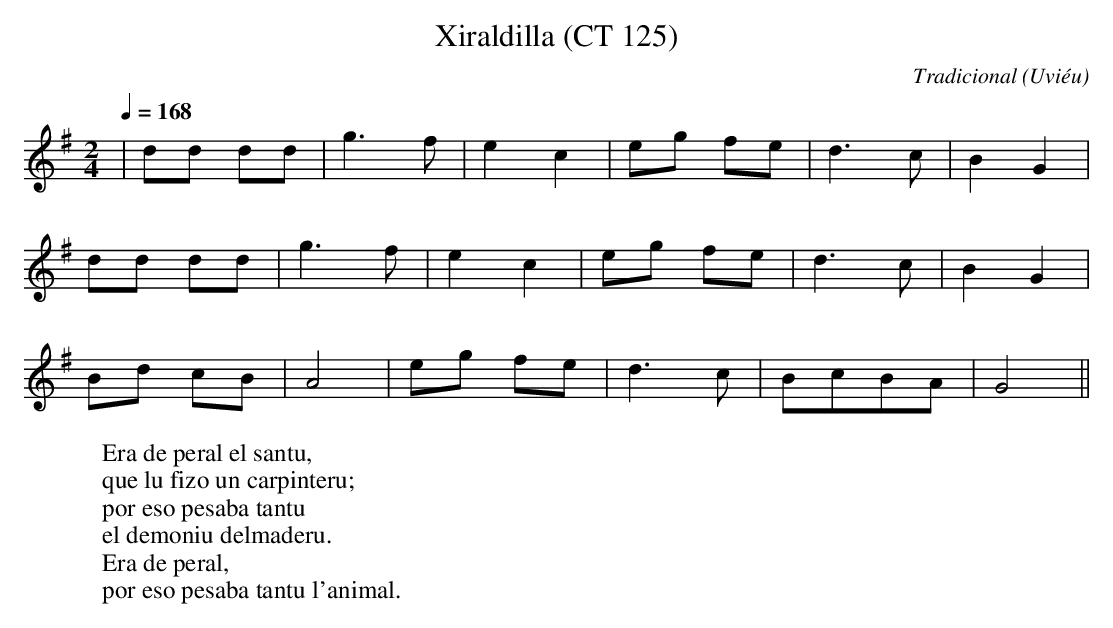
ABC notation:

X:1
T:Xiraldilla (CT 125)
C:Tradicional
O:Uviéu
M:2/4
L:1/8
Q:1/4=168
K:G
|dd dd|g3f|e2 c2|eg fe|d3c|B2 G2|
dd dd|g3f|e2 c2|eg fe|d3c|B2 G2|
Bd cB|A4|eg fe|d3c|BcBA|G4||
W:Era de peral el santu,
W:que lu fizo un carpinteru;
W:por eso pesaba tantu
W:el demoniu delmaderu.
W:Era de peral,
W:por eso pesaba tantu l'animal.
W:
